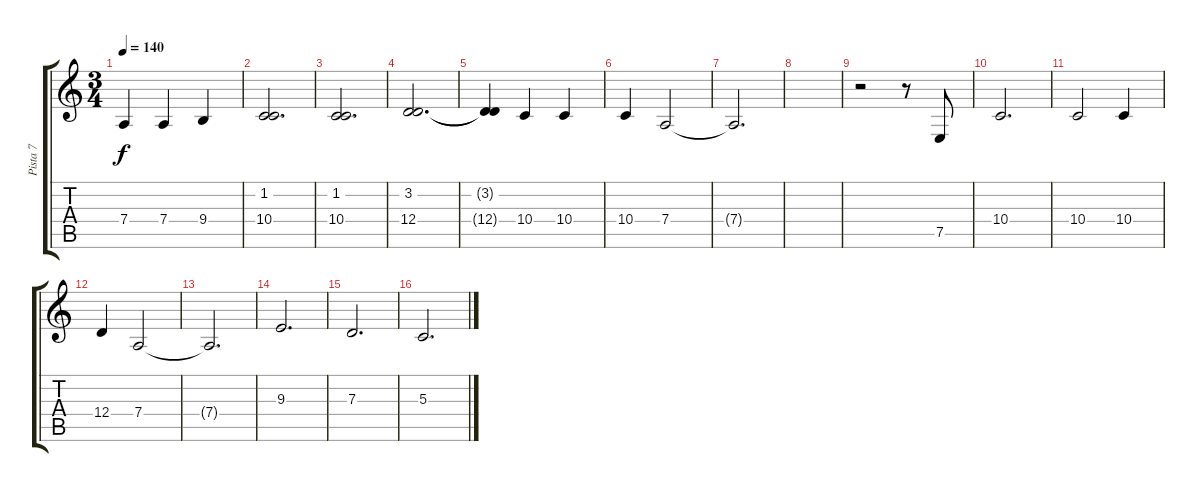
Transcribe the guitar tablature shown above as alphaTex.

\track ("Pista 7" "Pista 7") {instrument choiraahs}
\staff {score tabs}
\tuning (E4 B3 G3 D3 A2 E2) {hide}
\ts (3 4)
\tempo 140
\clef g2
\ks c
7.4{t}.4{dy f} 7.4.4 9.4.4 |
(1.2 10.4).2{d} |
(1.2 10.4).2{d} |
(3.2 12.4).2{d} |
(3.2{t} 12.4{t}).4 10.4.4 10.4.4 |
10.4.4 7.4.2 |
7.4{t}.2{d} |
|
r.2 r.8 7.5.8 |
10.4.2{d} |
10.4.2 10.4.4 |
12.4.4 7.4.2 |
7.4{t}.2{d} |
9.3.2{d} |
7.3.2{d} |
5.3.2{d}
